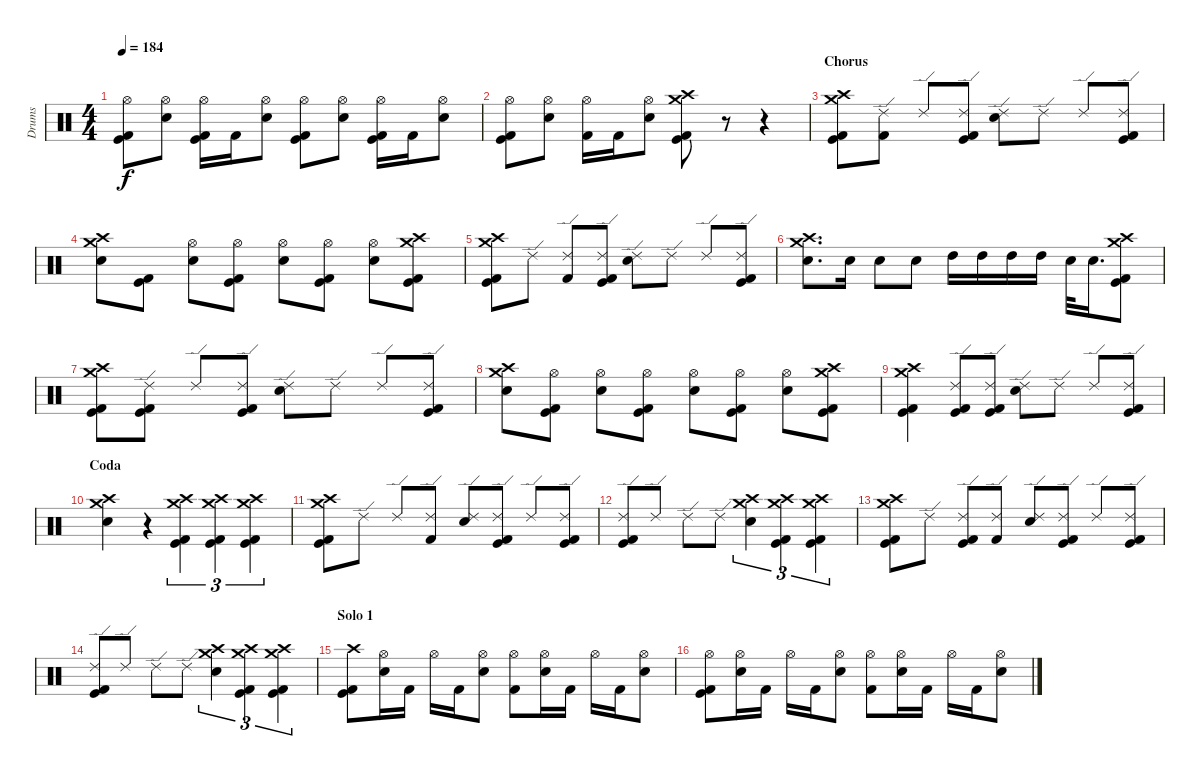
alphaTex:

\track ("Drums" "Drums") {instrument percussion}
\staff {score}
\articulation defaults
\ts (4 4)
\tempo 184
\clef neutral
\ks c
("Hi-Hat (open)" "Kick (hit)" "Kick (hit) 2").8{dy f} ("Hi-Hat (open)" "Snare (hit) 2").8 ("Hi-Hat (open)" "Kick (hit)" "Kick (hit) 2").16 "Kick (hit) 2".16 ("Hi-Hat (open)" "Snare (hit) 2").8 ("Hi-Hat (open)" "Kick (hit)" "Kick (hit) 2").8 ("Hi-Hat (open)" "Snare (hit) 2").8 ("Hi-Hat (open)" "Kick (hit)" "Kick (hit) 2").16 "Kick (hit) 2".16 ("Hi-Hat (open)" "Snare (hit) 2").8 |
("Hi-Hat (open)" "Kick (hit)" "Kick (hit) 2").8 ("Hi-Hat (open)" "Snare (hit) 2").8 ("Hi-Hat (open)" "Kick (hit) 2").16 "Kick (hit) 2".16 ("Hi-Hat (open)" "Snare (hit) 2").8 ("Crash high (hit)" "Crash medium (hit)" "Kick (hit)" "Kick (hit) 2").8 r.8 r.4 |
\section ("" "Chorus")
("Crash high (hit)" "Crash medium (hit)" "Kick (hit)" "Kick (hit) 2").8 ("Ride (edge) 2" "Kick (hit) 2").8 "Ride (edge) 2".8 ("Ride (edge) 2" "Kick (hit)" "Kick (hit) 2").8 ("Ride (edge) 2" "Snare (hit) 2").8 "Ride (edge) 2".8 "Ride (edge) 2".8 ("Ride (edge) 2" "Kick (hit)" "Kick (hit) 2").8 |
("Crash high (hit)" "Crash medium (hit)" "Snare (hit) 2").8 ("Kick (hit)" "Kick (hit) 2").8 ("Hi-Hat (open)" "Snare (hit) 2").8 ("Hi-Hat (open)" "Kick (hit)" "Kick (hit) 2").8 ("Hi-Hat (open)" "Snare (hit) 2").8 ("Hi-Hat (open)" "Kick (hit)" "Kick (hit) 2").8 ("Hi-Hat (open)" "Snare (hit) 2").8 ("Crash high (hit)" "Crash medium (hit)" "Kick (hit)" "Kick (hit) 2").8 |
("Crash high (hit)" "Crash medium (hit)" "Kick (hit)" "Kick (hit) 2").8 "Ride (edge) 2".8 ("Ride (edge) 2" "Kick (hit) 2").8 ("Ride (edge) 2" "Kick (hit)" "Kick (hit) 2").8 ("Ride (edge) 2" "Snare (hit) 2").8 "Ride (edge) 2".8 "Ride (edge) 2".8 ("Ride (edge) 2" "Kick (hit)" "Kick (hit) 2").8 |
("Crash high (hit)" "Crash medium (hit)" "Snare (hit) 2").8{d} "Snare (hit) 2".16 "Snare (hit) 2".8 "Snare (hit) 2".8 "High Tom (hit)".16 "High Tom (hit)".16 "High Tom (hit)".16 "High Tom (hit)".16 "Snare (hit) 2".32 "Snare (hit) 2".16{d} ("Crash high (hit)" "Crash medium (hit)" "Kick (hit)" "Kick (hit) 2").8 |
("Crash high (hit)" "Crash medium (hit)" "Kick (hit)" "Kick (hit) 2").8 ("Ride (edge) 2" "Kick (hit)" "Kick (hit) 2").8 "Ride (edge) 2".8 ("Ride (edge) 2" "Kick (hit)" "Kick (hit) 2").8 ("Ride (edge) 2" "Snare (hit) 2").8 "Ride (edge) 2".8 "Ride (edge) 2".8 ("Ride (edge) 2" "Kick (hit)" "Kick (hit) 2").8 |
("Crash high (hit)" "Crash medium (hit)" "Snare (hit) 2").8 ("Hi-Hat (open)" "Kick (hit)" "Kick (hit) 2").8 ("Hi-Hat (open)" "Snare (hit) 2").8 ("Hi-Hat (open)" "Kick (hit)" "Kick (hit) 2").8 ("Hi-Hat (open)" "Snare (hit) 2").8 ("Hi-Hat (open)" "Kick (hit)" "Kick (hit) 2").8 ("Hi-Hat (open)" "Snare (hit) 2").8 ("Crash high (hit)" "Crash medium (hit)" "Kick (hit)" "Kick (hit) 2").8 |
("Crash high (hit)" "Crash medium (hit)" "Kick (hit)" "Kick (hit) 2").4 ("Ride (edge) 2" "Kick (hit)" "Kick (hit) 2").8 ("Ride (edge) 2" "Kick (hit)" "Kick (hit) 2").8 ("Ride (edge) 2" "Snare (hit) 2").8 "Ride (edge) 2".8 "Ride (edge) 2".8 ("Ride (edge) 2" "Kick (hit)" "Kick (hit) 2").8 |
\section ("" "Coda")
("Crash high (hit)" "Crash medium (hit)" "Snare (hit) 2").4 r.4 ("Crash high (hit)" "Crash medium (hit)" "Kick (hit)" "Kick (hit) 2").4{tu (3 2)} ("Crash high (hit)" "Crash medium (hit)" "Kick (hit)" "Kick (hit) 2").4{tu (3 2)} ("Crash high (hit)" "Crash medium (hit)" "Kick (hit)" "Kick (hit) 2").4{tu (3 2)} |
("Crash high (hit)" "Crash medium (hit)" "Kick (hit)" "Kick (hit) 2").8 "Ride (edge) 2".8 "Ride (edge) 2".8 ("Ride (edge) 2" "Kick (hit) 2").8 ("Ride (edge) 2" "Snare (hit) 2").8 ("Ride (edge) 2" "Kick (hit)" "Kick (hit) 2").8 "Ride (edge) 2".8 ("Ride (edge) 2" "Kick (hit)" "Kick (hit) 2").8 |
("Ride (edge) 2" "Kick (hit)" "Kick (hit) 2").8 "Ride (edge) 2".8 "Ride (edge) 2".8 "Ride (edge) 2".8 ("Crash high (hit)" "Crash medium (hit)" "Snare (hit) 2").4{tu (3 2)} ("Crash high (hit)" "Crash medium (hit)" "Kick (hit)" "Kick (hit) 2").4{tu (3 2)} ("Crash high (hit)" "Crash medium (hit)" "Kick (hit)" "Kick (hit) 2").4{tu (3 2)} |
("Crash high (hit)" "Crash medium (hit)" "Kick (hit)" "Kick (hit) 2").8 "Ride (edge) 2".8 ("Ride (edge) 2" "Kick (hit)" "Kick (hit) 2").8 ("Ride (edge) 2" "Kick (hit) 2").8 ("Ride (edge) 2" "Snare (hit) 2").8 ("Ride (edge) 2" "Kick (hit)" "Kick (hit) 2").8 "Ride (edge) 2".8 ("Ride (edge) 2" "Kick (hit)" "Kick (hit) 2").8 |
("Ride (edge) 2" "Kick (hit)" "Kick (hit) 2").8 "Ride (edge) 2".8 "Ride (edge) 2".8 "Ride (edge) 2".8 ("Crash high (hit)" "Crash medium (hit)" "Snare (hit) 2").4{tu (3 2)} ("Crash high (hit)" "Crash medium (hit)" "Kick (hit)" "Kick (hit) 2").4{tu (3 2)} ("Crash high (hit)" "Crash medium (hit)" "Kick (hit)" "Kick (hit) 2").4{tu (3 2)} |
\section ("" "Solo 1")
("Crash high (hit)" "Kick (hit)" "Kick (hit) 2").8 ("Hi-Hat (open)" "Snare (hit) 2").16 "Kick (hit) 2".16 "Hi-Hat (open)".16 "Kick (hit) 2".16 ("Hi-Hat (open)" "Snare (hit) 2").8 ("Hi-Hat (open)" "Kick (hit) 2").8 ("Hi-Hat (open)" "Snare (hit) 2").16 "Kick (hit) 2".16 "Hi-Hat (open)".16 "Kick (hit) 2".16 ("Hi-Hat (open)" "Snare (hit) 2").8 |
("Hi-Hat (open)" "Kick (hit)" "Kick (hit) 2").8 ("Hi-Hat (open)" "Snare (hit) 2").16 "Kick (hit) 2".16 "Hi-Hat (open)".16 "Kick (hit) 2".16 ("Hi-Hat (open)" "Snare (hit) 2").8 ("Hi-Hat (open)" "Kick (hit) 2").8 ("Hi-Hat (open)" "Snare (hit) 2").16 "Kick (hit) 2".16 "Hi-Hat (open)".16 "Kick (hit) 2".16 ("Hi-Hat (open)" "Snare (hit) 2").8
